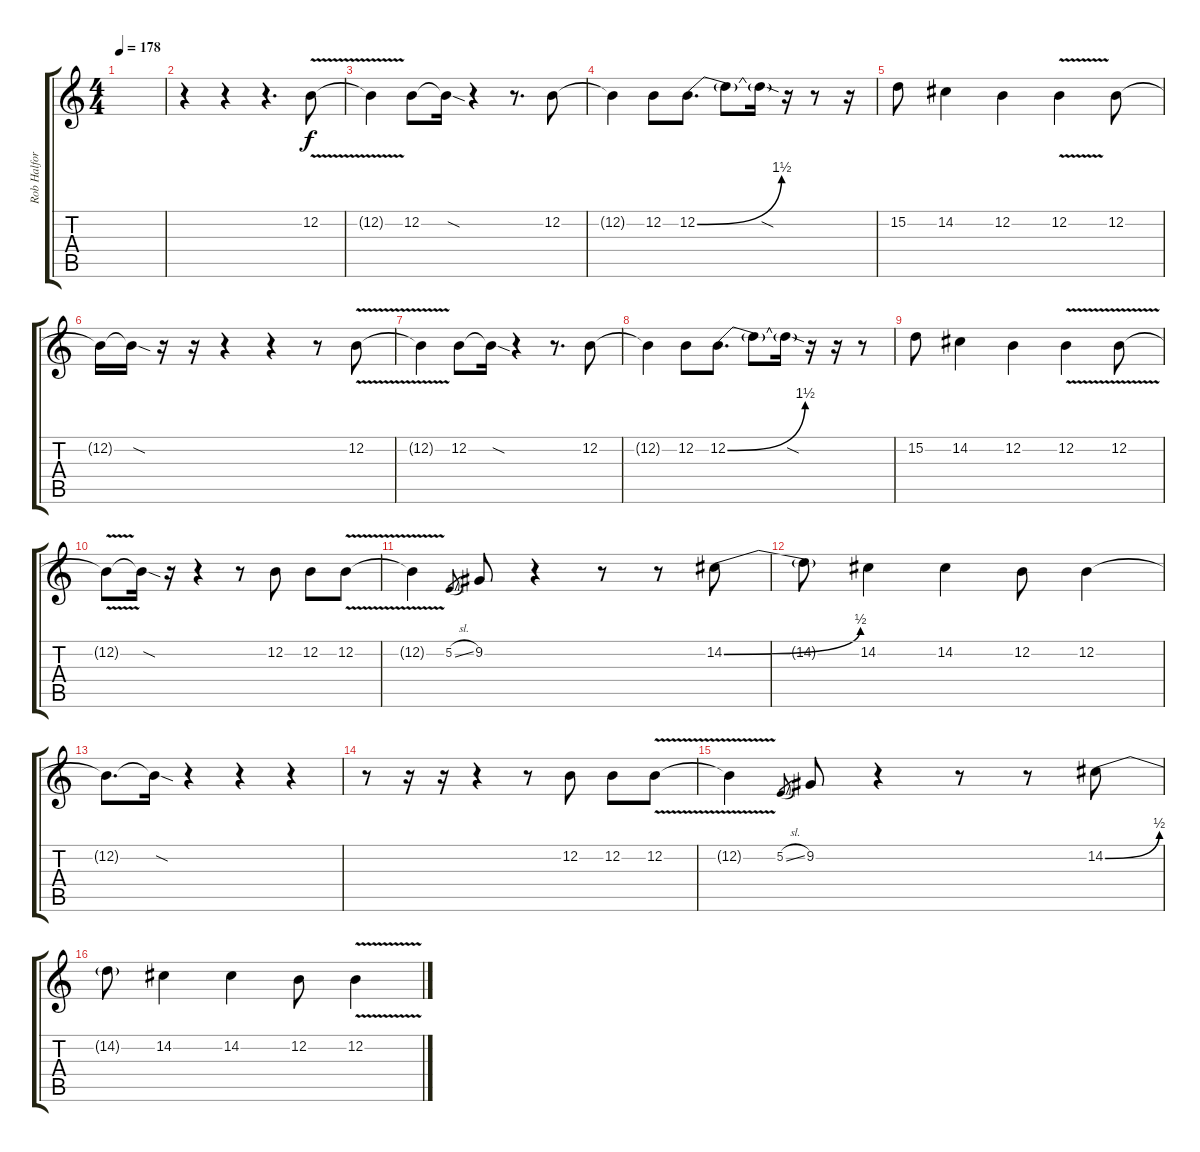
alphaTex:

\track ("Rob Halford" "Rob Halfor") {instrument violin}
\staff {score tabs}
\tuning (E4 B3 G3 D3 A2 E2) {hide}
\ts (4 4)
\tempo 178
\clef g2
\ks c
|
r.4 r.4 r.4{d} 12.2{v}.8 |
12.2{t}.4 12.2.8 12.2{sod t}.16 r.4 r.8{d} 12.2.8 |
12.2{t}.4 12.2.8 12.2{be (bend 0 0 60 6)}.8{d} 12.2{t}.8 12.2{sod t}.16 r.16 r.8 r.16 |
15.2.8 14.2.4 12.2.4 12.2{v}.4 12.2.8 |
12.2{t}.16 12.2{sod t}.16 r.16 r.16 r.4 r.4 r.8 12.2{v}.8 |
12.2{t}.4 12.2.8 12.2{sod t}.16 r.4 r.8{d} 12.2.8 |
12.2{t}.4 12.2.8 12.2{be (bend 0 0 60 6)}.8{d} 12.2{t}.8 12.2{sod t}.16 r.16 r.16 r.8 |
15.2.8 14.2.4 12.2.4 12.2{v}.4 12.2{v}.8 |
12.2{t}.8 12.2{sod t}.16 r.16 r.4 r.8 12.2.8 12.2.8 12.2{v}.8 |
12.2{t}.4 5.2{sl}.8{gr} 9.2.8 r.4 r.8 r.8 14.2{be (bend 0 0 60 2)}.8 |
14.2{t}.8 14.2.4 14.2.4 12.2.8 12.2.4 |
12.2{t}.8{d} 12.2{sod t}.16 r.4 r.4 r.4 |
r.8 r.16 r.16 r.4 r.8 12.2.8 12.2.8 12.2{v}.8 |
12.2{t}.4 5.2{sl}.8{gr} 9.2.8 r.4 r.8 r.8 14.2{be (bend 0 0 60 2)}.8 |
14.2{t}.8 14.2.4 14.2.4 12.2.8 12.2{v}.4
